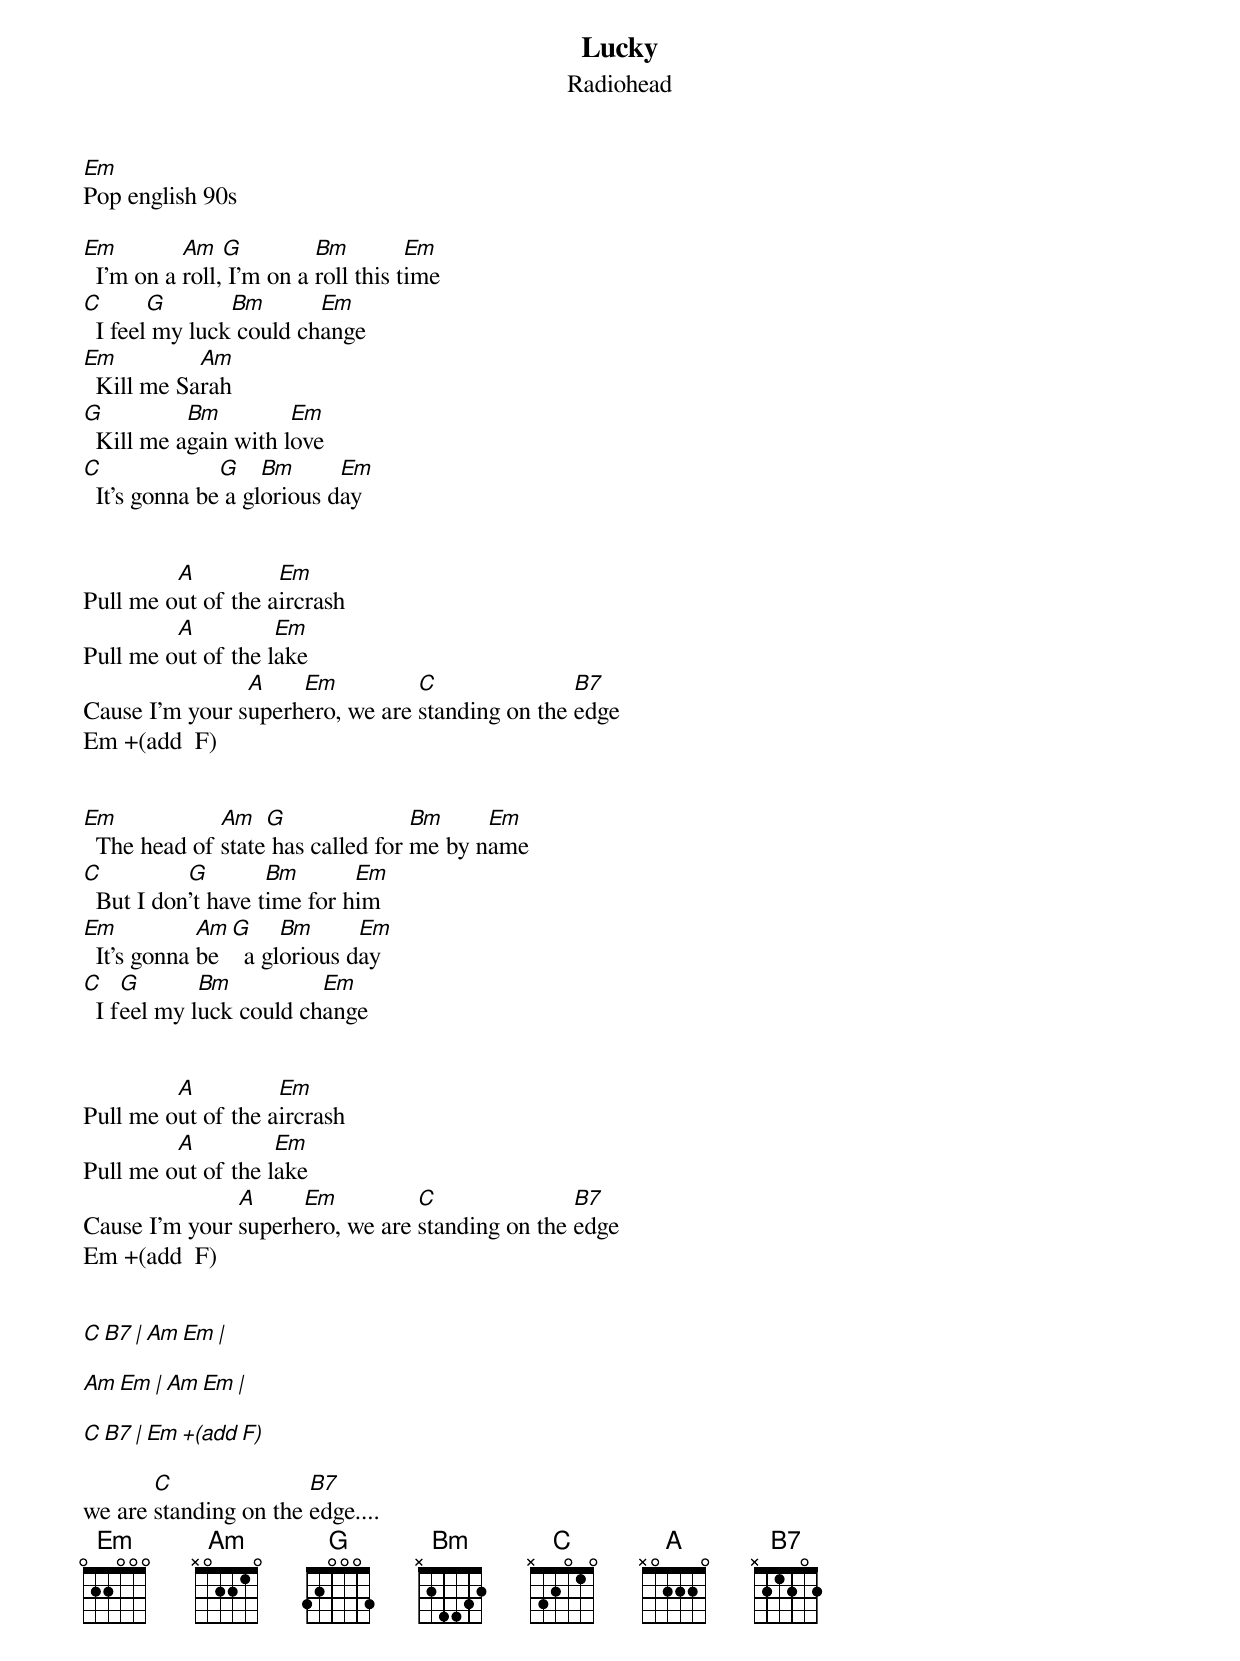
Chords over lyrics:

Lucky
Radiohead
Em
Pop english 90s

Em         Am   G         Bm         Em
  I'm on a roll, I'm on a roll this time
C       G       Bm       Em
  I feel my luck could change
Em          Am
  Kill me Sarah
G          Bm         Em
  Kill me again with love
C              G    Bm      Em
  It's gonna be a glorious day


         A          Em
Pull me out of the aircrash
         A          Em
Pull me out of the lake
                A    Em          C               B7
Cause I'm your superhero, we are standing on the edge
Em +(add  F)


Em            Am   G               Bm     Em
  The head of state has called for me by name
C          G        Bm       Em
  But I don't have time for him
Em           Am G     Bm      Em
  It's gonna be   a glorious day
C    G       Bm          Em
  I feel my luck could change


         A          Em
Pull me out of the aircrash
         A          Em
Pull me out of the lake
               A     Em          C               B7
Cause I'm your superhero, we are standing on the edge
Em +(add  F)


C     B7  | Am     Em  |

Am    Em  | Am     Em  |

C     B7  | Em +(add  F)

       C               B7
we are standing on the edge....
